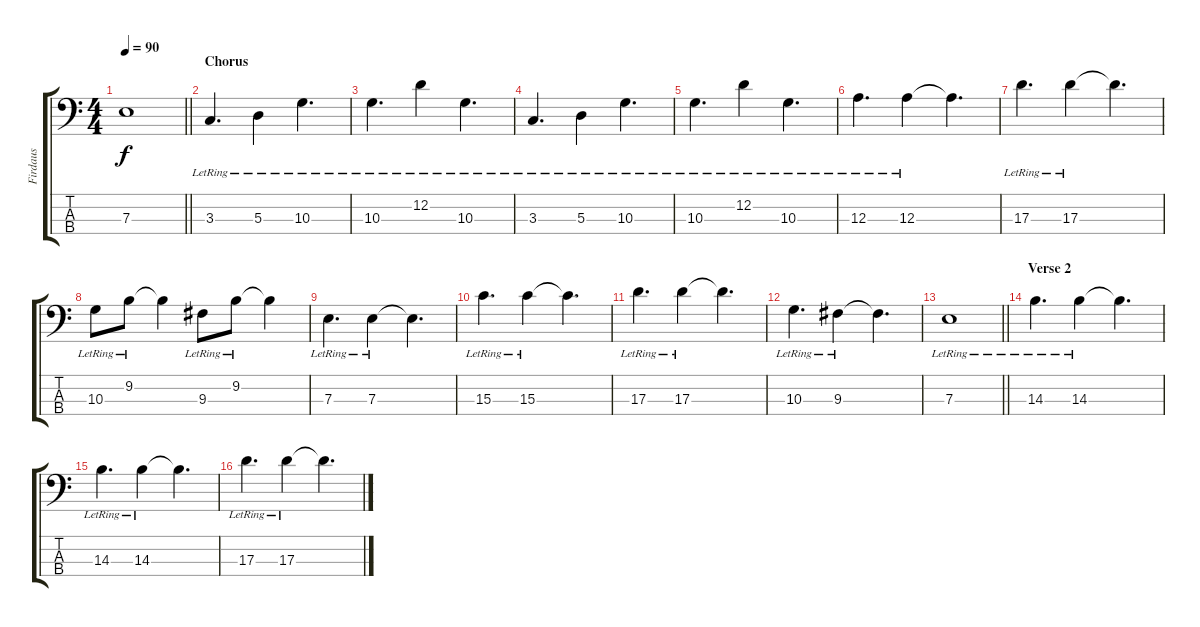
\track ("Firdaus" "Firdaus") {instrument electricbassfinger}
\staff {score tabs}
\tuning (G2 D2 A1 E1) {hide}
\ts (4 4)
\tempo 90
\clef f4
\barLineRight lightlight
\ks c
7.3{t}.1{dy f} |
\section ("" "Chorus")
3.3{lr}.4{d} 5.3{lr}.4 10.3{lr}.4{d} |
10.3{lr}.4{d} 12.2{lr}.4 10.3{lr}.4{d} |
3.3{lr}.4{d} 5.3{lr}.4 10.3{lr}.4{d} |
10.3{lr}.4{d} 12.2{lr}.4 10.3{lr}.4{d} |
12.3{lr}.4{d} 12.3{lr}.4 12.3{t}.4{d} |
17.3{lr}.4{d} 17.3{lr}.4 17.3{t}.4{d} |
10.3{lr}.8 9.2{lr}.8 9.2{t}.4 9.3{lr}.8 9.2{lr}.8 9.2{t}.4 |
7.3{lr}.4{d} 7.3{lr}.4 7.3{t}.4{d} |
15.3{lr}.4{d} 15.3{lr}.4 15.3{t}.4{d} |
17.3{lr}.4{d} 17.3{lr}.4 17.3{t}.4{d} |
10.3{lr}.4{d} 9.3{lr}.4 9.3{t}.4{d} |
\barLineRight lightlight
7.3{lr}.1 |
\section ("" "Verse 2")
14.3{lr}.4{d} 14.3{lr}.4 14.3{t}.4{d} |
14.3{lr}.4{d} 14.3{lr}.4 14.3{t}.4{d} |
17.3{lr}.4{d} 17.3{lr}.4 17.3{t}.4{d}
